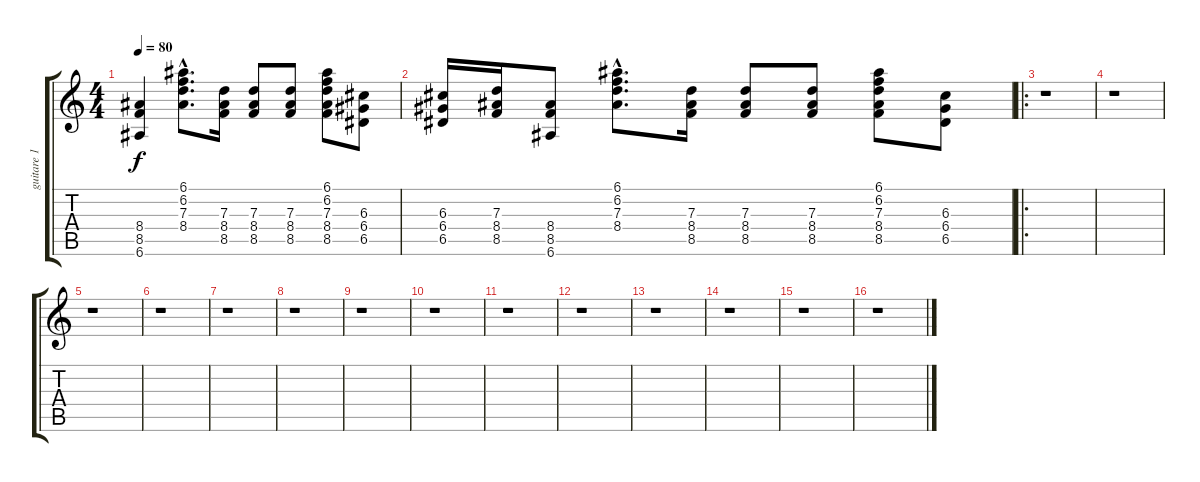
\track ("guitare 1" "guitare 1") {instrument acousticguitarnylon}
\staff {score tabs}
\tuning (E4 B3 G3 D3 A2 E2) {hide}
\ts (4 4)
\tempo 80
\clef g2
\ks c
(8.4 8.5 6.6).4{dy f instrument acousticguitarnylon} (6.1{hac} 6.2{hac} 7.3{hac} 8.4{hac}).8{d} (7.3 8.4 8.5).16 (7.3 8.4 8.5).8 (7.3 8.4 8.5).8 (6.1 6.2 7.3 8.4 8.5).8 (6.3 6.4 6.5).8 |
(6.3 6.4 6.5).16 (7.3 8.4 8.5).16 (8.4 8.5 6.6).8 (6.1{hac} 6.2{hac} 7.3{hac} 8.4{hac}).8{d} (7.3 8.4 8.5).16 (7.3 8.4 8.5).8 (7.3 8.4 8.5).8 (6.1 6.2 7.3 8.4 8.5).8 (6.3 6.4 6.5).8 |
\ro
r.1 |
r.1 |
r.1 |
r.1 |
r.1 |
r.1 |
r.1 |
r.1 |
r.1 |
r.1 |
r.1 |
r.1 |
r.1 |
r.1
